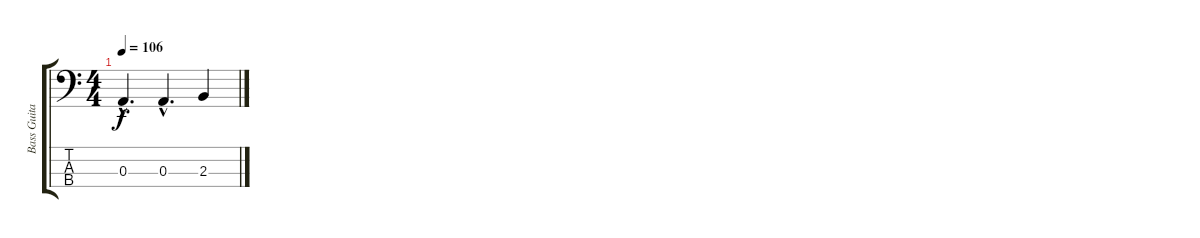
\track ("Bass Guitar" "Bass Guita") {instrument electricbasspick}
\staff {score tabs}
\tuning (G2 D2 A1 E1) {hide}
\ts (4 4)
\tempo 106
\clef f4
\ks c
0.3{hac}.4{d dy f} 0.3{hac}.4{d} 2.3.4
